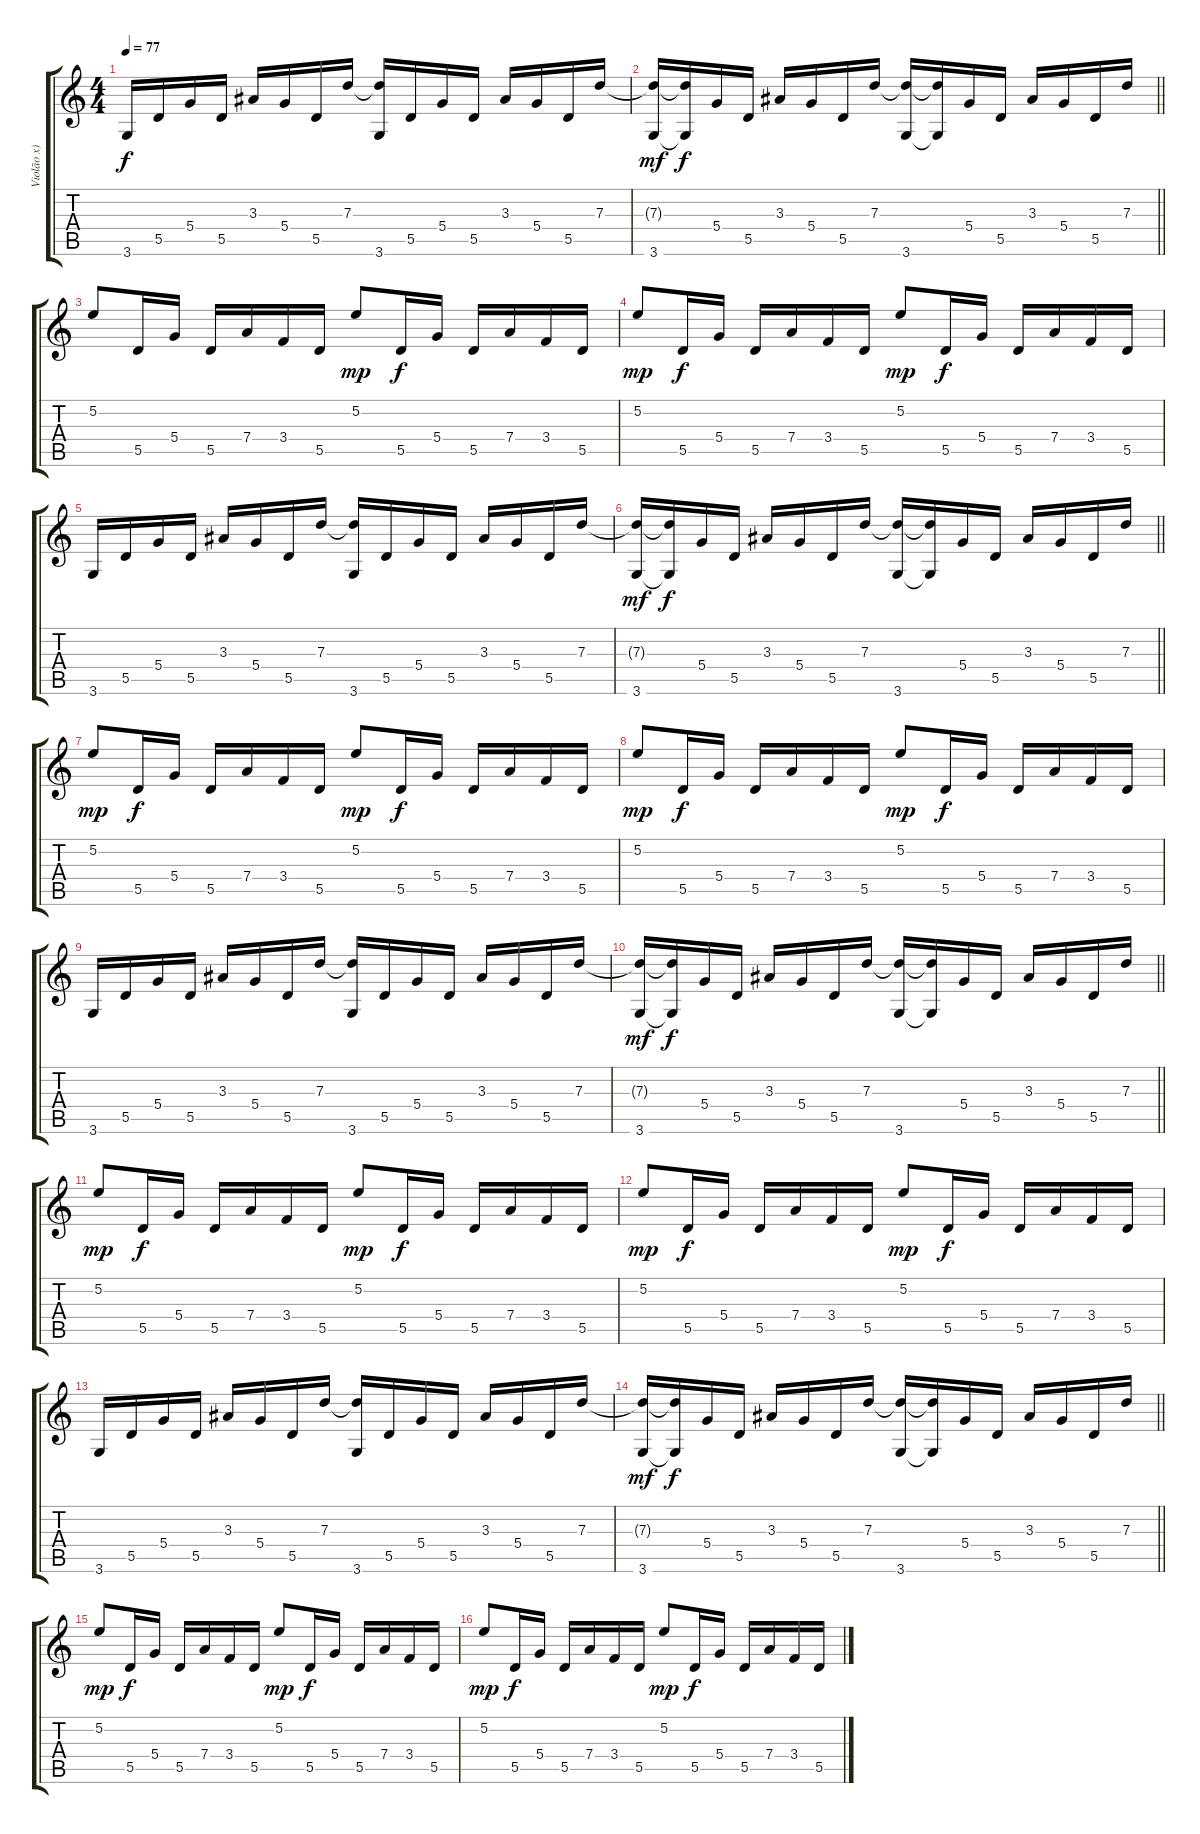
\track ("Violão x) " "Violão x) ") {instrument acousticguitarsteel}
\staff {score tabs}
\tuning (E4 B3 G3 D3 A2 E2) {hide}
\ts (4 4)
\tempo 77
\clef g2
\ks c
3.6.16{dy f} 5.5.16 5.4.16 5.5.16 3.3.16 5.4.16 5.5.16 7.3.16 (7.3{t} 3.6).16 5.5.16 5.4.16 5.5.16 3.3.16 5.4.16 5.5.16 7.3.16 |
\barLineRight lightlight
(7.3{t} 3.6).16{dy mf} (7.3{t} 3.6{t}).16{dy f} 5.4.16 5.5.16 3.3.16 5.4.16 5.5.16 7.3.16 (7.3{t} 3.6).16 (7.3{t} 3.6{t}).16 5.4.16 5.5.16 3.3.16 5.4.16 5.5.16 7.3.16 |
5.2.8 5.5.16 5.4.16 5.5.16 7.4.16 3.4.16 5.5.16 5.2.8{dy mp} 5.5.16{dy f} 5.4.16 5.5.16 7.4.16 3.4.16 5.5.16 |
5.2.8{dy mp} 5.5.16{dy f} 5.4.16 5.5.16 7.4.16 3.4.16 5.5.16 5.2.8{dy mp} 5.5.16{dy f} 5.4.16 5.5.16 7.4.16 3.4.16 5.5.16 |
3.6.16 5.5.16 5.4.16 5.5.16 3.3.16 5.4.16 5.5.16 7.3.16 (7.3{t} 3.6).16 5.5.16 5.4.16 5.5.16 3.3.16 5.4.16 5.5.16 7.3.16 |
\barLineRight lightlight
(7.3{t} 3.6).16{dy mf} (7.3{t} 3.6{t}).16{dy f} 5.4.16 5.5.16 3.3.16 5.4.16 5.5.16 7.3.16 (7.3{t} 3.6).16 (7.3{t} 3.6{t}).16 5.4.16 5.5.16 3.3.16 5.4.16 5.5.16 7.3.16 |
5.2.8{dy mp} 5.5.16{dy f} 5.4.16 5.5.16 7.4.16 3.4.16 5.5.16 5.2.8{dy mp} 5.5.16{dy f} 5.4.16 5.5.16 7.4.16 3.4.16 5.5.16 |
5.2.8{dy mp} 5.5.16{dy f} 5.4.16 5.5.16 7.4.16 3.4.16 5.5.16 5.2.8{dy mp} 5.5.16{dy f} 5.4.16 5.5.16 7.4.16 3.4.16 5.5.16 |
3.6.16 5.5.16 5.4.16 5.5.16 3.3.16 5.4.16 5.5.16 7.3.16 (7.3{t} 3.6).16 5.5.16 5.4.16 5.5.16 3.3.16 5.4.16 5.5.16 7.3.16 |
\barLineRight lightlight
(7.3{t} 3.6).16{dy mf} (7.3{t} 3.6{t}).16{dy f} 5.4.16 5.5.16 3.3.16 5.4.16 5.5.16 7.3.16 (7.3{t} 3.6).16 (7.3{t} 3.6{t}).16 5.4.16 5.5.16 3.3.16 5.4.16 5.5.16 7.3.16 |
5.2.8{dy mp} 5.5.16{dy f} 5.4.16 5.5.16 7.4.16 3.4.16 5.5.16 5.2.8{dy mp} 5.5.16{dy f} 5.4.16 5.5.16 7.4.16 3.4.16 5.5.16 |
5.2.8{dy mp} 5.5.16{dy f} 5.4.16 5.5.16 7.4.16 3.4.16 5.5.16 5.2.8{dy mp} 5.5.16{dy f} 5.4.16 5.5.16 7.4.16 3.4.16 5.5.16 |
3.6.16 5.5.16 5.4.16 5.5.16 3.3.16 5.4.16 5.5.16 7.3.16 (7.3{t} 3.6).16 5.5.16 5.4.16 5.5.16 3.3.16 5.4.16 5.5.16 7.3.16 |
\barLineRight lightlight
(7.3{t} 3.6).16{dy mf} (7.3{t} 3.6{t}).16{dy f} 5.4.16 5.5.16 3.3.16 5.4.16 5.5.16 7.3.16 (7.3{t} 3.6).16 (7.3{t} 3.6{t}).16 5.4.16 5.5.16 3.3.16 5.4.16 5.5.16 7.3.16 |
5.2.8{dy mp} 5.5.16{dy f} 5.4.16 5.5.16 7.4.16 3.4.16 5.5.16 5.2.8{dy mp} 5.5.16{dy f} 5.4.16 5.5.16 7.4.16 3.4.16 5.5.16 |
5.2.8{dy mp} 5.5.16{dy f} 5.4.16 5.5.16 7.4.16 3.4.16 5.5.16 5.2.8{dy mp} 5.5.16{dy f} 5.4.16 5.5.16 7.4.16 3.4.16 5.5.16
